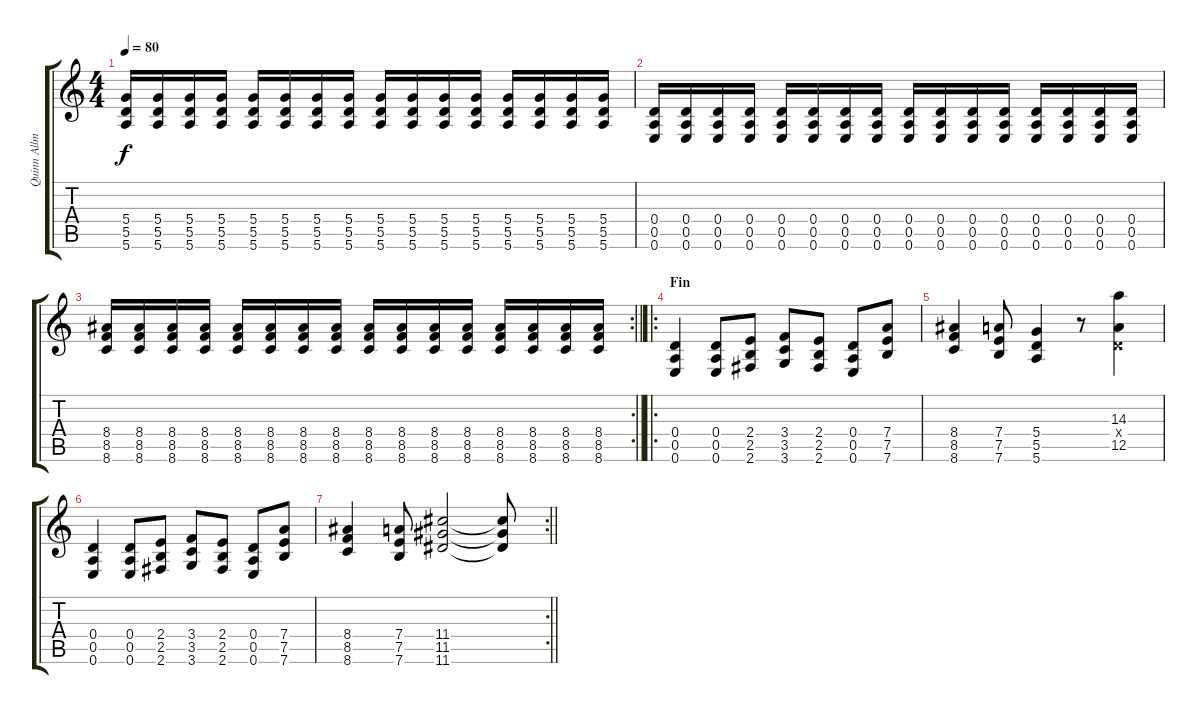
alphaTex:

\track ("Quinn Allman" "Quinn Allm") {instrument distortionguitar}
\staff {score tabs}
\tuning (E4 B3 G3 D3 A2 E2) {hide}
\ts (4 4)
\tempo 80
\clef g2
\ks c
(5.4 5.5 5.6).16{dy f} (5.4 5.5 5.6).16 (5.4 5.5 5.6).16 (5.4 5.5 5.6).16 (5.4 5.5 5.6).16 (5.4 5.5 5.6).16 (5.4 5.5 5.6).16 (5.4 5.5 5.6).16 (5.4 5.5 5.6).16 (5.4 5.5 5.6).16 (5.4 5.5 5.6).16 (5.4 5.5 5.6).16 (5.4 5.5 5.6).16 (5.4 5.5 5.6).16 (5.4 5.5 5.6).16 (5.4 5.5 5.6).16 |
(0.4 0.5 0.6).16 (0.4 0.5 0.6).16 (0.4 0.5 0.6).16 (0.4 0.5 0.6).16 (0.4 0.5 0.6).16 (0.4 0.5 0.6).16 (0.4 0.5 0.6).16 (0.4 0.5 0.6).16 (0.4 0.5 0.6).16 (0.4 0.5 0.6).16 (0.4 0.5 0.6).16 (0.4 0.5 0.6).16 (0.4 0.5 0.6).16 (0.4 0.5 0.6).16 (0.4 0.5 0.6).16 (0.4 0.5 0.6).16 |
\rc 2
\barLineRight lightlight
(8.4 8.5 8.6).16 (8.4 8.5 8.6).16 (8.4 8.5 8.6).16 (8.4 8.5 8.6).16 (8.4 8.5 8.6).16 (8.4 8.5 8.6).16 (8.4 8.5 8.6).16 (8.4 8.5 8.6).16 (8.4 8.5 8.6).16 (8.4 8.5 8.6).16 (8.4 8.5 8.6).16 (8.4 8.5 8.6).16 (8.4 8.5 8.6).16 (8.4 8.5 8.6).16 (8.4 8.5 8.6).16 (8.4 8.5 8.6).16 |
\ro
\section ("" "Fin")
(0.4 0.5 0.6).4 (0.4 0.5 0.6).8 (2.4 2.5 2.6).8 (3.4 3.5 3.6).8 (2.4 2.5 2.6).8 (0.4 0.5 0.6).8 (7.4 7.5 7.6).8 |
(8.4 8.5 8.6).4 (7.4 7.5 7.6).8 (5.4 5.5 5.6).4 r.8 (14.3 0.4{x} 12.5).4 |
(0.4 0.5 0.6).4 (0.4 0.5 0.6).8 (2.4 2.5 2.6).8 (3.4 3.5 3.6).8 (2.4 2.5 2.6).8 (0.4 0.5 0.6).8 (7.4 7.5 7.6).8 |
\rc 2
\barLineRight lightlight
(8.4 8.5 8.6).4 (7.4 7.5 7.6).8 (11.4 11.5 11.6).2 (11.4{t} 11.5{t} 11.6{t}).8
